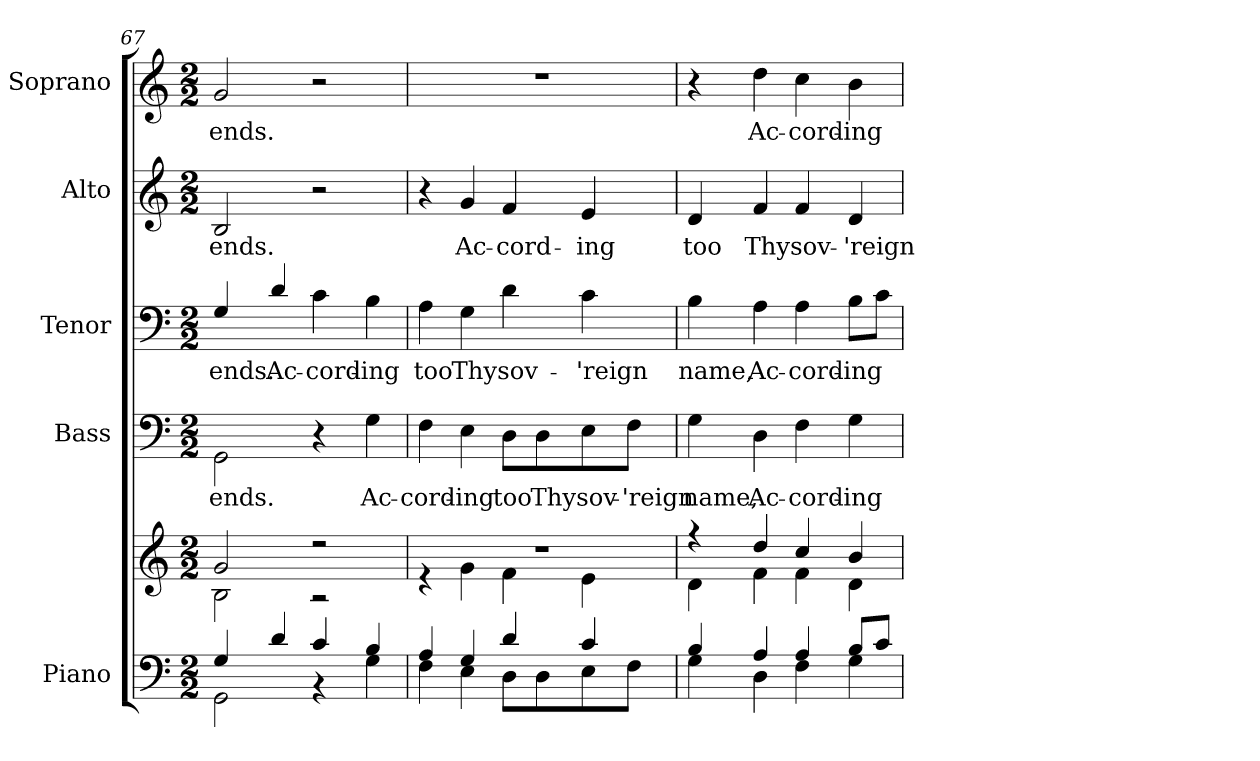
**kern	**kern	**kern	**text	**kern	**text	**kern	**text	**kern	**text
*part5	*part5	*part4	*part4	*part3	*part3	*part2	*part2	*part1	*part1
*staff6	*staff5	*staff4	*staff4	*staff3	*staff3	*staff2	*staff2	*staff1	*staff1
*I"Piano	*	*I"Bass	*	*I"Tenor	*	*I"Alto	*	*I"Soprano	*
*I'Pno.	*	*I'B.	*	*I'T.	*	*I'A.	*	*I'S.	*
*clefF4	*clefG2	*clefF4	*	*clefF4	*	*clefG2	*	*clefG2	*
*k[]	*k[]	*k[]	*	*k[]	*	*k[]	*	*k[]	*
*C:	*C:	*C:	*	*C:	*	*C:	*	*C:	*
*M2/2	*M2/2	*M2/2	*	*M2/2	*	*M2/2	*	*M2/2	*
=67	=67	=67	=67	=67	=67	=67	=67	=67	=67
*^	*^	*	*	*	*	*	*	*	*
!	!	!	!	!	!LO:LY:b:color=#000000	!	!	!	!	!	!
!	!	!	!	!	!	!	!LO:LY:b:color=#000000	!	!	!	!
!	!	!	!	!	!	!	!	!	!LO:LY:b:color=#000000	!	!
!	!	!	!	!	!	!	!	!	!	!	!LO:LY:b:color=#000000
4Gi/	2GGi\	2gi/	2Bi\	2GGi\	ends.	4Gi/	ends.	2Bi/	ends.	2gi/	ends.
!	!	!	!	!	!	!	!LO:LY:b:color=#000000	!	!	!	!
4di/	.	.	.	.	.	4di/	Ac-	.	.	.	.
!	!	!	!	!	!	!	!LO:LY:b:color=#000000	!	!	!	!
4ci/	4r	2r	2r	4r	.	4ci\	-cord-	2r	.	2r	.
!	!	!	!	!	!LO:LY:b:color=#000000	!	!	!	!	!	!
!	!	!	!	!	!	!	!LO:LY:b:color=#000000	!	!	!	!
4Bi/	4Gi\	.	.	4Gi\	Ac-	4Bi\	-ing	.	.	.	.
!!LO:PB:g=z
=68	=68	=68	=68	=68	=68	=68	=68	=68	=68	=68	=68
!	!	!	!	!	!LO:LY:b:color=#000000	!	!	!	!	!	!
!	!	!	!	!	!	!	!LO:LY:b:color=#000000	!	!	!	!
4Ai/	4Fi\	1r	4r	4Fi\	-cord-	4Ai\	too	4r	.	1r	.
!	!	!	!	!	!LO:LY:b:color=#000000	!	!	!	!	!	!
!	!	!	!	!	!	!	!LO:LY:b:color=#000000	!	!	!	!
!	!	!	!	!	!	!	!	!	!LO:LY:b:color=#000000	!	!
4Gi/	4Ei\	.	4gi\	4Ei\	-ing	4Gi\	Thy	4gi/	Ac-	.	.
!	!	!	!	!	!LO:LY:b:color=#000000	!	!	!	!	!	!
!	!	!	!	!	!	!	!LO:LY:b:color=#000000	!	!	!	!
!	!	!	!	!	!	!	!	!	!LO:LY:b:color=#000000	!	!
4di/	8Di\L	.	4fi\	8Di\L	too	4di\	sov-	4fi/	-cord-	.	.
!	!	!	!	!	!LO:LY:b:color=#000000	!	!	!	!	!	!
.	8Di\	.	.	8Di\	Thy	.	.	.	.	.	.
!	!	!	!	!	!LO:LY:b:color=#000000	!	!	!	!	!	!
!	!	!	!	!	!	!	!LO:LY:b:color=#000000	!	!	!	!
!	!	!	!	!	!	!	!	!	!LO:LY:b:color=#000000	!	!
4ci/	8Ei\	.	4ei\	8Ei\	sov-	4ci\	-'reign	4ei/	-ing	.	.
!	!	!	!	!	!LO:LY:b:color=#000000	!	!	!	!	!	!
.	8Fi\J	.	.	8Fi\J	-'reign	.	.	.	.	.	.
=69	=69	=69	=69	=69	=69	=69	=69	=69	=69	=69	=69
!	!	!	!	!	!LO:LY:b:color=#000000	!	!	!	!	!	!
!	!	!	!	!	!	!	!LO:LY:b:color=#000000	!	!	!	!
!	!	!	!	!	!	!	!	!	!LO:LY:b:color=#000000	!	!
4Bi/	4Gi\	4r	4di\	4Gi\	name,	4Bi\	name,	4di/	too	4r	.
!	!	!	!	!	!LO:LY:b:color=#000000	!	!	!	!	!	!
!	!	!	!	!	!	!	!LO:LY:b:color=#000000	!	!	!	!
!	!	!	!	!	!	!	!	!	!LO:LY:b:color=#000000	!	!
!	!	!	!	!	!	!	!	!	!	!	!LO:LY:b:color=#000000
4Ai/	4Di\	4ddi/	4fi\	4Di\	Ac-	4Ai\	Ac-	4fi/	Thy	4ddi\	Ac-
!	!	!	!	!	!LO:LY:b:color=#000000	!	!	!	!	!	!
!	!	!	!	!	!	!	!LO:LY:b:color=#000000	!	!	!	!
!	!	!	!	!	!	!	!	!	!LO:LY:b:color=#000000	!	!
!	!	!	!	!	!	!	!	!	!	!	!LO:LY:b:color=#000000
4Ai/	4Fi\	4cci/	4fi\	4Fi\	-cord-	4Ai\	-cord-	4fi/	sov-	4cci\	-cord-
!	!	!	!	!	!LO:LY:b:color=#000000	!	!	!	!	!	!
!	!	!	!	!	!	!	!LO:LY:b:color=#000000	!	!	!	!
!	!	!	!	!	!	!	!	!	!LO:LY:b:color=#000000	!	!
!	!	!	!	!	!	!	!	!	!	!	!LO:LY:b:color=#000000
8Bi/L	4Gi\	4bi/	4di\	4Gi\	-ing	8Bi\L	-ing	4di/	-'reign	4bi\	-ing
8ci/J	.	.	.	.	.	8ci\J	.	.	.	.	.
*v	*v	*	*	*	*	*	*	*	*	*	*
*	*v	*v	*	*	*	*	*	*	*	*
=	=	=	=	=	=	=	=	=	=
*-	*-	*-	*-	*-	*-	*-	*-	*-	*-
